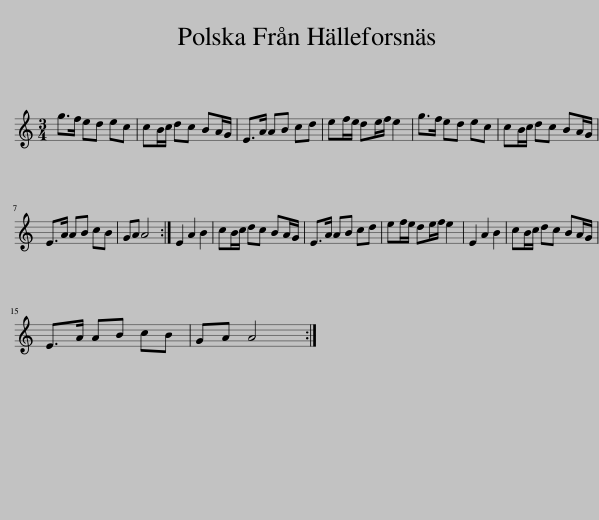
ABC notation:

X:1
L:1/8
M:3/4
I:linebreak $
K:C
V:1 treble
V:1
 g>f ed ec | cB/c/ dc BA/G/ | E>A AB cd | ef/e/ de/f/ e2 | g>f ed ec | %5
 cB/c/ dc BA/G/ |$ E>A AB cB | GA A4 :| E2 A2 B2 | cB/c/ dc BA/G/ | %10
 E>A AB cd | ef/e/ de/f/ e2 | E2 A2 B2 | cB/c/ dc BA/G/ |$ E>A AB cB | %15
 GA A4 :| %16
